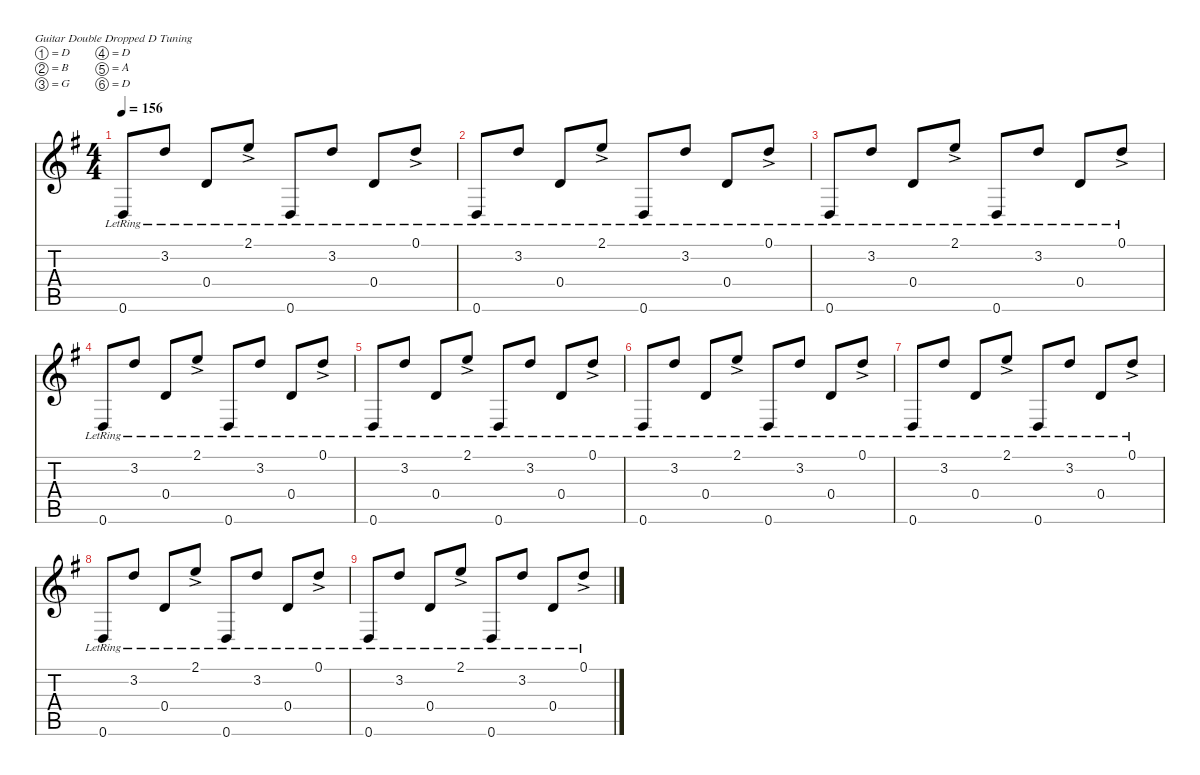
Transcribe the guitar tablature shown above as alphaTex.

\defaultSystemsLayout 4
\hideDynamics
\bracketExtendMode nobrackets
\singleTrackTrackNamePolicy hidden
\multiTrackTrackNamePolicy hidden
\otherSystemsTrackNameOrientation horizontal
\track ("Guitar 2" "n.guit.") {mute instrument acousticguitarnylon}
\staff {score tabs}
\tuning (D4 B3 G3 D3 A2 D2)
\ts (4 4)
\tempo 156
\clef g2
\ks g
0.6{lr acc forcenatural}.8{dy f beam Up} 3.2{lr acc forcenatural}.8{beam Up} 0.4{lr acc forcenatural}.8{beam Up} 2.1{ac lr acc forcenatural}.8{beam Up} 0.6{lr acc forcenatural}.8{beam Up} 3.2{lr acc forcenatural}.8{beam Up} 0.4{lr acc forcenatural}.8{beam Up} 0.1{ac lr acc forcenatural}.8{beam Up} |
0.6{lr acc forcenatural}.8{beam Up} 3.2{lr acc forcenatural}.8{beam Up} 0.4{lr acc forcenatural}.8{beam Up} 2.1{ac lr acc forcenatural}.8{beam Up} 0.6{lr acc forcenatural}.8{beam Up} 3.2{lr acc forcenatural}.8{beam Up} 0.4{lr acc forcenatural}.8{beam Up} 0.1{ac lr acc forcenatural}.8{beam Up} |
0.6{lr acc forcenatural}.8{dy mf beam Up} 3.2{lr acc forcenatural}.8{beam Up} 0.4{lr acc forcenatural}.8{beam Up} 2.1{ac lr acc forcenatural}.8{beam Up} 0.6{lr acc forcenatural}.8{beam Up} 3.2{lr acc forcenatural}.8{beam Up} 0.4{lr acc forcenatural}.8{beam Up} 0.1{ac lr acc forcenatural}.8{beam Up} |
0.6{lr acc forcenatural}.8{beam Up} 3.2{lr acc forcenatural}.8{beam Up} 0.4{lr acc forcenatural}.8{beam Up} 2.1{ac lr acc forcenatural}.8{beam Up} 0.6{lr acc forcenatural}.8{beam Up} 3.2{lr acc forcenatural}.8{beam Up} 0.4{lr acc forcenatural}.8{beam Up} 0.1{ac lr acc forcenatural}.8{beam Up} |
0.6{lr acc forcenatural}.8{dy mp beam Up} 3.2{lr acc forcenatural}.8{beam Up} 0.4{lr acc forcenatural}.8{beam Up} 2.1{ac lr acc forcenatural}.8{beam Up} 0.6{lr acc forcenatural}.8{beam Up} 3.2{lr acc forcenatural}.8{beam Up} 0.4{lr acc forcenatural}.8{beam Up} 0.1{ac lr acc forcenatural}.8{beam Up} |
0.6{lr acc forcenatural}.8{dy p beam Up} 3.2{lr acc forcenatural}.8{beam Up} 0.4{lr acc forcenatural}.8{beam Up} 2.1{ac lr acc forcenatural}.8{beam Up} 0.6{lr acc forcenatural}.8{beam Up} 3.2{lr acc forcenatural}.8{beam Up} 0.4{lr acc forcenatural}.8{beam Up} 0.1{ac lr acc forcenatural}.8{beam Up} |
0.6{lr acc forcenatural}.8{dy pp beam Up} 3.2{lr acc forcenatural}.8{beam Up} 0.4{lr acc forcenatural}.8{beam Up} 2.1{ac lr acc forcenatural}.8{beam Up} 0.6{lr acc forcenatural}.8{beam Up} 3.2{lr acc forcenatural}.8{beam Up} 0.4{lr acc forcenatural}.8{beam Up} 0.1{ac lr acc forcenatural}.8{beam Up} |
0.6{lr acc forcenatural}.8{beam Up} 3.2{lr acc forcenatural}.8{beam Up} 0.4{lr acc forcenatural}.8{beam Up} 2.1{ac lr acc forcenatural}.8{beam Up} 0.6{lr acc forcenatural}.8{beam Up} 3.2{lr acc forcenatural}.8{beam Up} 0.4{lr acc forcenatural}.8{beam Up} 0.1{ac lr acc forcenatural}.8{beam Up} |
0.6{lr acc forcenatural}.8{dy ppp beam Up} 3.2{lr acc forcenatural}.8{beam Up} 0.4{lr acc forcenatural}.8{beam Up} 2.1{ac lr acc forcenatural}.8{beam Up} 0.6{lr acc forcenatural}.8{beam Up} 3.2{lr acc forcenatural}.8{beam Up} 0.4{lr acc forcenatural}.8{beam Up} 0.1{ac lr acc forcenatural}.8{beam Up}
